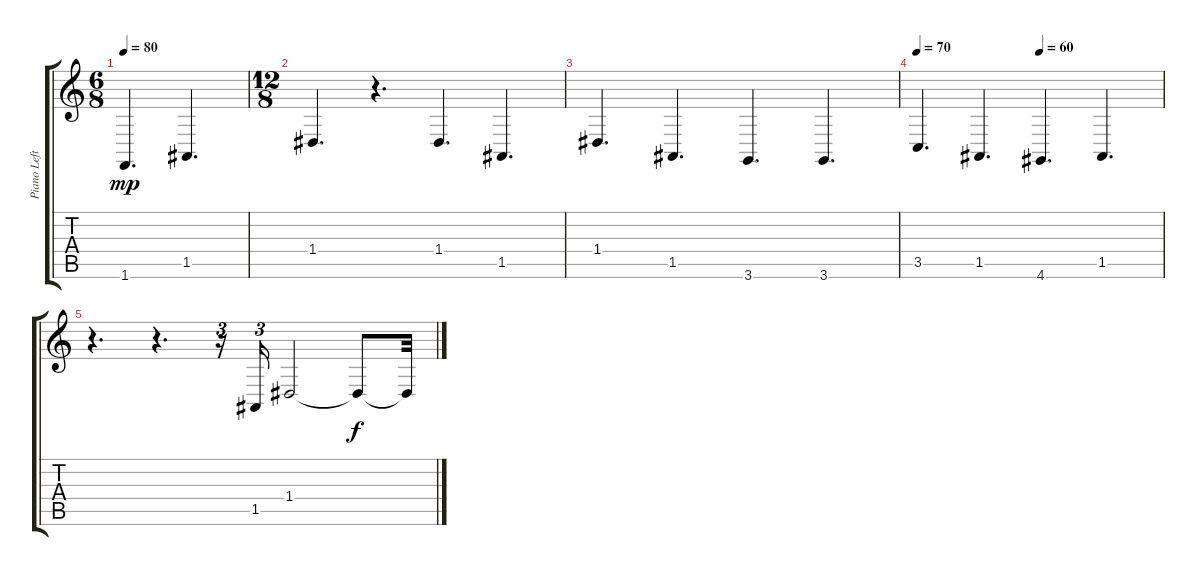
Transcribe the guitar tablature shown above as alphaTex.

\track ("Piano Left hand" "Piano Left") {instrument acousticgrandpiano}
\staff {score tabs}
\tuning (E4 B3 G3 D3 A2 E2) {hide}
\ts (6 8)
\tempo 80
\clef g2
\ks c
1.6.4{d dy mp} 1.5.4{d} |
\ts (12 8)
1.4.4{d} r.4{d} 1.4.4{d} 1.5.4{d} |
1.4.4{d} 1.5.4{d} 3.6.4{d} 3.6.4{d} |
\tempo 70
\tempo (60 0.5)
3.5.4{d} 1.5.4{d} 4.6.4{d} 1.5.4{d} |
r.4{d} r.4{d} r.16{tu (3 2)} 1.5.16{tu (3 2)} 1.4.2 1.4{t}.8{dy f} 1.4{t}.32
